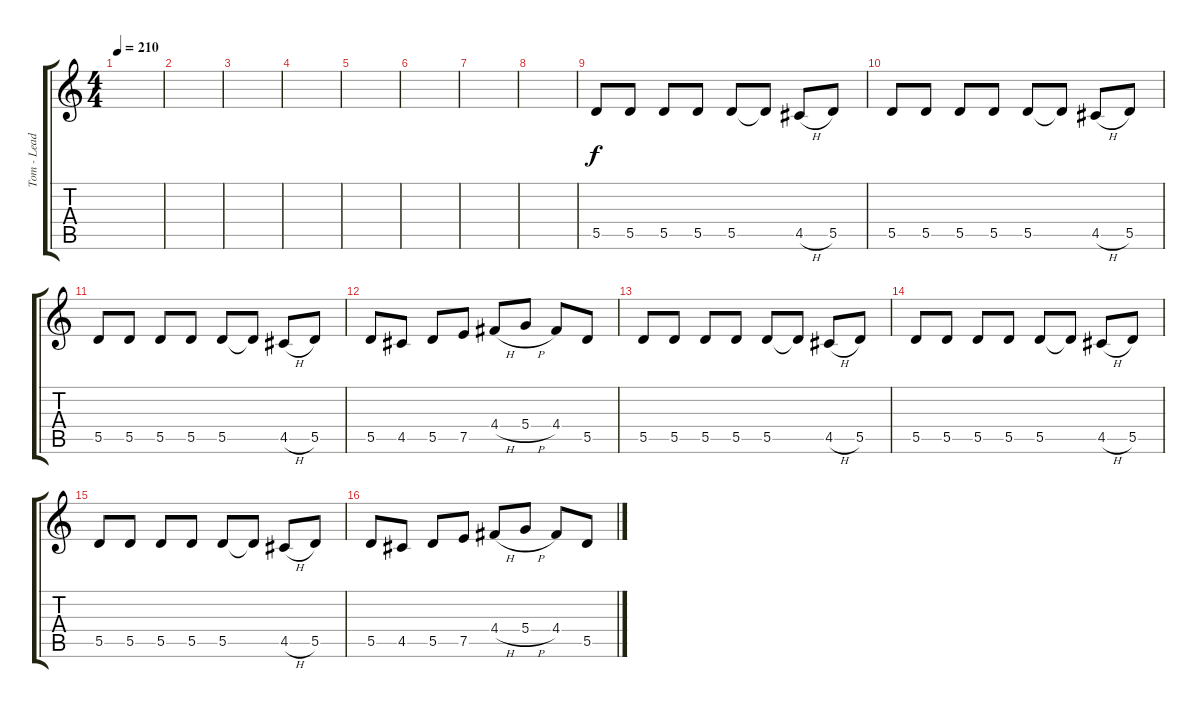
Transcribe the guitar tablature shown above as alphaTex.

\track ("Tom - Lead Guitar Right" "Tom - Lead") {instrument distortionguitar}
\staff {score tabs}
\tuning (E4 B3 G3 D3 A2 E2) {hide}
\ts (4 4)
\tempo 210
\clef g2
\ks c
|
|
|
|
|
|
|
|
5.5.8{volume 15} 5.5.8 5.5.8 5.5.8 5.5.8 5.5{t}.8 4.5{h}.8 5.5.8 |
5.5.8 5.5.8 5.5.8 5.5.8 5.5.8 5.5{t}.8 4.5{h}.8 5.5.8 |
5.5.8 5.5.8 5.5.8 5.5.8 5.5.8 5.5{t}.8 4.5{h}.8 5.5.8 |
5.5.8 4.5.8 5.5.8 7.5.8 4.4{h}.8 5.4{h}.8 4.4.8 5.5.8 |
5.5.8 5.5.8 5.5.8 5.5.8 5.5.8 5.5{t}.8 4.5{h}.8 5.5.8 |
5.5.8 5.5.8 5.5.8 5.5.8 5.5.8 5.5{t}.8 4.5{h}.8 5.5.8 |
5.5.8 5.5.8 5.5.8 5.5.8 5.5.8 5.5{t}.8 4.5{h}.8 5.5.8 |
5.5.8 4.5.8 5.5.8 7.5.8 4.4{h}.8 5.4{h}.8 4.4.8 5.5.8
